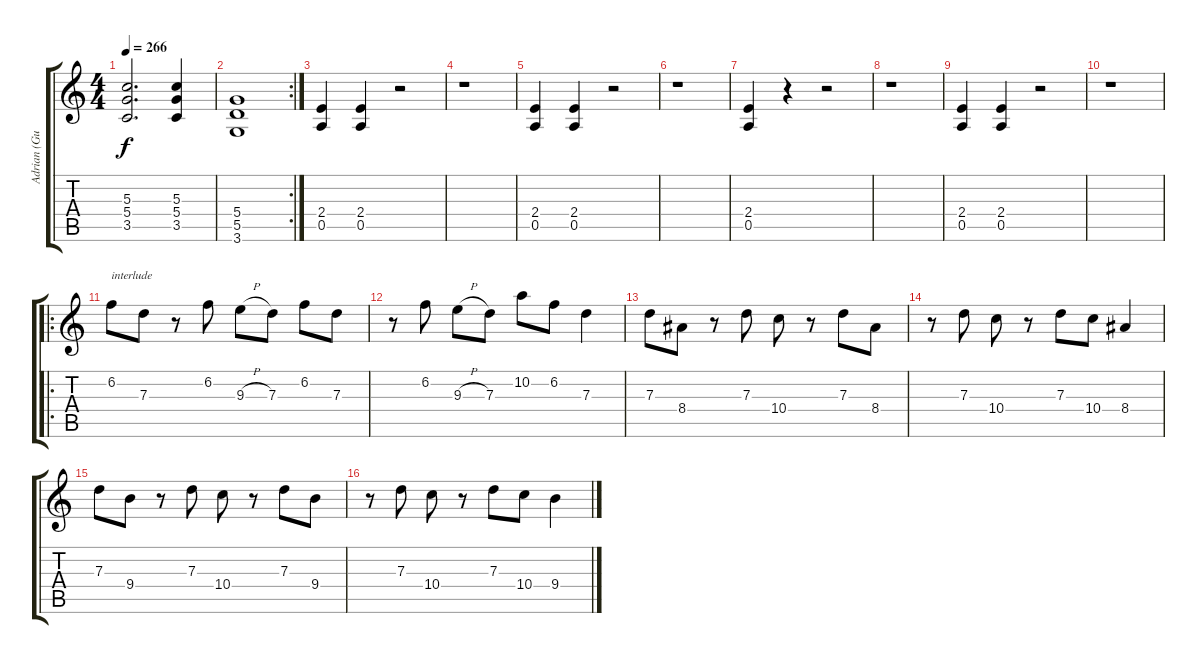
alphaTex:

\track ("Adrian (Guitar 2)" "Adrian (Gu") {instrument distortionguitar}
\staff {score tabs}
\tuning (E4 B3 G3 D3 A2 E2) {hide}
\ts (4 4)
\tempo 266
\clef g2
\ks c
(5.3 5.4 3.5).2{d dy f} (5.3 5.4 3.5).4 |
\rc 2
(5.4 5.5 3.6).1 |
(2.4 0.5).4 (2.4 0.5).4 r.2 |
r.1 |
(2.4 0.5).4 (2.4 0.5).4 r.2 |
r.1 |
(2.4 0.5).4 r.4 r.2 |
r.1 |
(2.4 0.5).4 (2.4 0.5).4 r.2 |
r.1 |
\ro
6.2.8{txt "interlude"} 7.3.8 r.8 6.2.8 9.3{h}.8 7.3.8 6.2.8 7.3.8 |
r.8 6.2.8 9.3{h}.8 7.3.8 10.2.8 6.2.8 7.3.4 |
7.3.8 8.4.8 r.8 7.3.8 10.4.8 r.8 7.3.8 8.4.8 |
r.8 7.3.8 10.4.8 r.8 7.3.8 10.4.8 8.4.4 |
7.3.8 9.4.8 r.8 7.3.8 10.4.8 r.8 7.3.8 9.4.8 |
r.8 7.3.8 10.4.8 r.8 7.3.8 10.4.8 9.4.4
